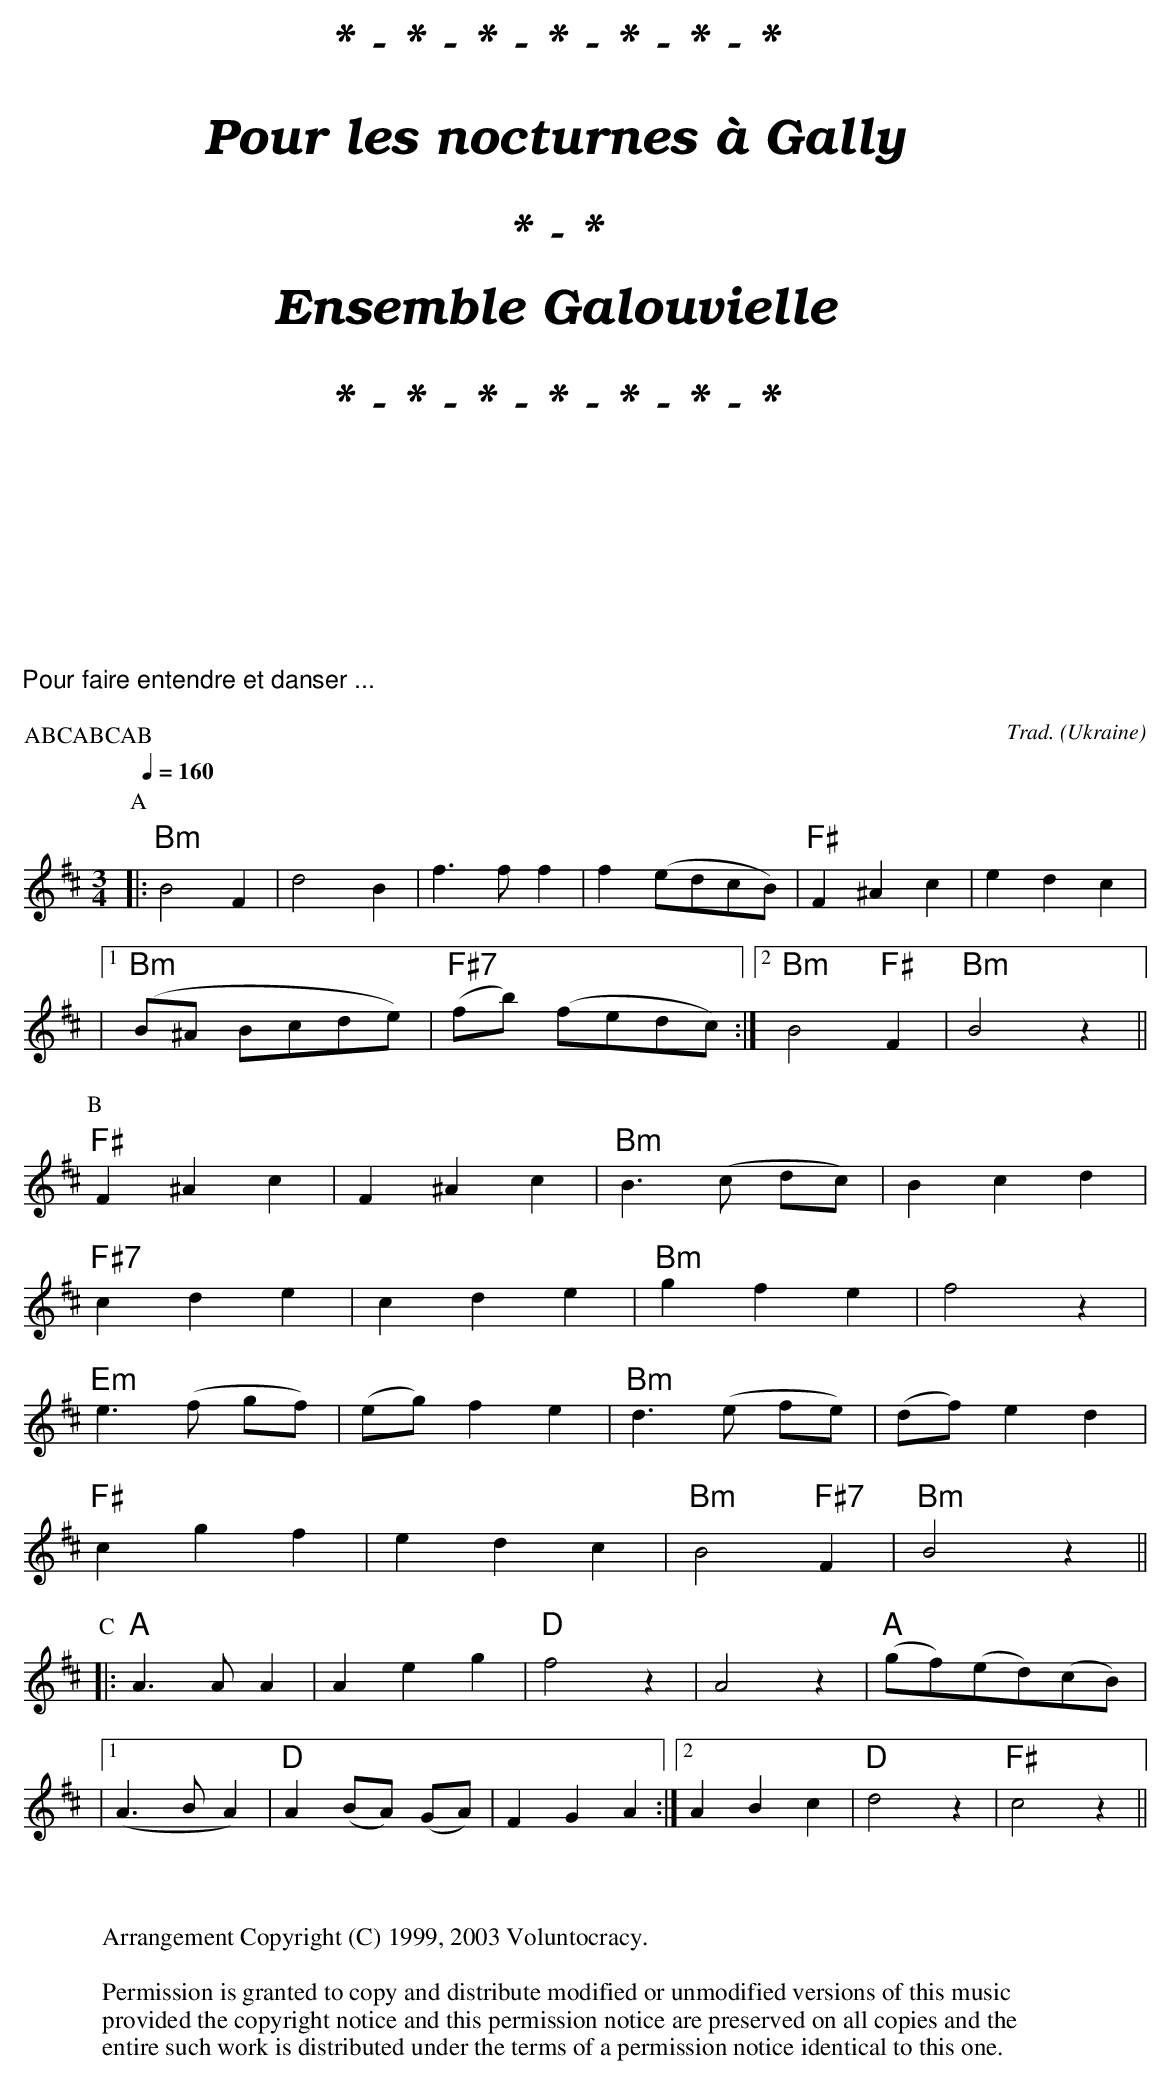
X:1
T:Valse ukrainienne
O:Ukraine
C:Trad.
P:ABCABCAB
Q:1/4=160
M:3/4
L:1/4
K:Bm
P:A
|: "Bm"B2 F | d2 B | f>f f | f (e/d/c/B/) | "F#"F ^A c | e d c |
|1 "Bm"(B/^A/ B/c/d/e/) | "F#7"(f/b/) (f/e/d/c/) :|2 "Bm"B2 "F#"F | "Bm"B2z ||
P:B
"F#"F ^A c | F ^A c | "Bm"B>(c d/c/) | B c d |
"F#7"c d e | c d e | "Bm" g f e | f2 z |
"Em" e>(f g/f/) | (e/g/) f e | "Bm" d>(e f/e/) | (d/f/) e d |
"F#"c g f | e d c | "Bm"B2 "F#7"F | "Bm"B2z ||
P:C
K:D
|: "A"A>A A | A e g | "D"f2z | A2z | "A"(g/f/)(e/d/)(c/B/) |
|1 (A>B A) | "D"A (B/A/) (G/A/) | F G A :|2 A B c | "D"d2 z | "F#"c2 z\
||
W:
W:
W:Arrangement Copyright (C) 1999, 2003 Voluntocracy.
W:
W:Permission is granted to copy and distribute modified or unmodified versions of this music
W:provided the copyright notice and this permission notice are preserved on all copies and the
W:entire such work is distributed under the terms of a permission notice identical to this one.




Testing writing to a file
